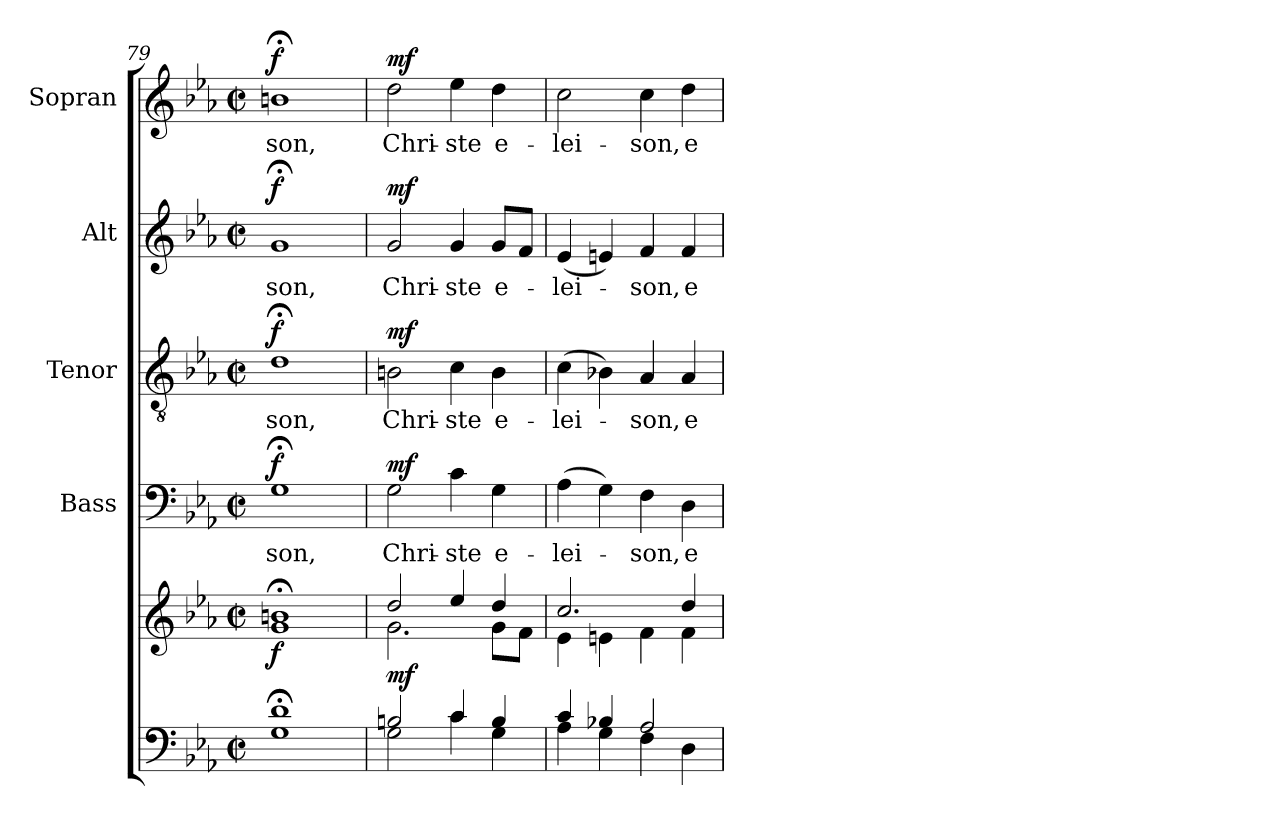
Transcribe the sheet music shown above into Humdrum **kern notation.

**kern	**kern	**dynam	**kern	**text	**dynam	**kern	**text	**dynam	**kern	**text	**dynam	**kern	**text	**dynam
*part5	*part5	*part5	*part4	*part4	*part4	*part3	*part3	*part3	*part2	*part2	*part2	*part1	*part1	*part1
*staff6	*staff5	*staff5/6	*staff4	*staff4	*staff4	*staff3	*staff3	*staff3	*staff2	*staff2	*staff2	*staff1	*staff1	*staff1
*	*	*	*I"Bass	*	*	*I"Tenor	*	*	*I"Alt	*	*	*I"Sopran	*	*
*	*	*	*I'B.	*	*	*I'T.	*	*	*I'A.	*	*	*I'S.	*	*
*clefF4	*clefG2	*	*clefF4	*	*	*clefGv2	*	*	*clefG2	*	*	*clefG2	*	*
*k[b-e-a-]	*k[b-e-a-]	*	*k[b-e-a-]	*	*	*k[b-e-a-]	*	*	*k[b-e-a-]	*	*	*k[b-e-a-]	*	*
*E-:	*E-:	*	*E-:	*	*	*E-:	*	*	*E-:	*	*	*E-:	*	*
*M2/2	*M2/2	*	*M2/2	*	*	*M2/2	*	*	*M2/2	*	*	*M2/2	*	*
*met(c|)	*met(c|)	*	*met(c|)	*	*	*met(c|)	*	*	*met(c|)	*	*	*met(c|)	*	*
=79	=79	=79	=79	=79	=79	=79	=79	=79	=79	=79	=79	=79	=79	=79
!	!	!LO:DY:b	!	!LO:LY:b	!LO:DY:a	!	!LO:LY:b	!LO:DY:a	!	!LO:LY:b	!LO:DY:a	!	!LO:LY:b	!LO:DY:a
1G;< 1d;<	1g;< 1bn;<	f	1G;<	-son,	f	1d;<	-son,	f	1g;<	-son,	f	1bn;<	-son,	f
=80	=80	=80	=80	=80	=80	=80	=80	=80	=80	=80	=80	=80	=80	=80
*^	*^	*	*	*	*	*	*	*	*	*	*	*	*	*
!	!	!	!	!LO:DY:b	!	!LO:LY:b	!LO:DY:a	!	!LO:LY:b	!LO:DY:a	!	!LO:LY:b	!LO:DY:a	!	!LO:LY:b	!LO:DY:a
2Bn/	2G\	2dd/	2.g\	mf	2G\	Chri-	mf	2Bn\	Chri-	mf	2g/	Chri-	mf	2dd\	Chri-	mf
!	!	!	!	!	!	!LO:LY:b	!	!	!LO:LY:b	!	!	!LO:LY:b	!	!	!LO:LY:b	!
4c/	4c\	4ee-/	.	.	4c\	-ste	.	4c\	-ste	.	4g/	-ste	.	4ee-\	-ste	.
!	!	!	!	!	!	!LO:LY:b	!	!	!LO:LY:b	!	!	!LO:LY:b	!	!	!LO:LY:b	!
4B/	4G\	4dd/	8g\L	.	4G\	e-	.	4B\	e-	.	8g/L	e-	.	4dd\	e-	.
.	.	.	8f\J	.	.	.	.	.	.	.	8f/J	.	.	.	.	.
!!LO:LB:g=z
=81	=81	=81	=81	=81	=81	=81	=81	=81	=81	=81	=81	=81	=81	=81	=81	=81
!	!	!	!	!	!	!LO:LY:b	!	!	!LO:LY:b	!	!	!LO:LY:b	!	!	!LO:LY:b	!
4c/	4A-\	2.cc/	4e-\	.	(>4A-\	-lei-	.	(>4c\	-lei-	.	(<4e-/	-lei-	.	2cc\	-lei-	.
4B-X/	4G\	.	4en\	.	4G\)	.	.	4B-X\)	.	.	4en/)	.	.	.	.	.
!	!	!	!	!	!	!LO:LY:b	!	!	!LO:LY:b	!	!	!LO:LY:b	!	!	!LO:LY:b	!
2A-/	4F\	.	4f\	.	4F\	-son,	.	4A-/	-son,	.	4f/	-son,	.	4cc\	-son,	.
!	!	!	!	!	!	!LO:LY:b	!	!	!LO:LY:b	!	!	!LO:LY:b	!	!	!LO:LY:b	!
.	4D\	4dd/	4f\	.	4D\	e-	.	4A-/	e-	.	4f/	e-	.	4dd\	e-	.
*v	*v	*	*	*	*	*	*	*	*	*	*	*	*	*	*	*
*	*v	*v	*	*	*	*	*	*	*	*	*	*	*	*	*
=	=	=	=	=	=	=	=	=	=	=	=	=	=	=
*-	*-	*-	*-	*-	*-	*-	*-	*-	*-	*-	*-	*-	*-	*-
